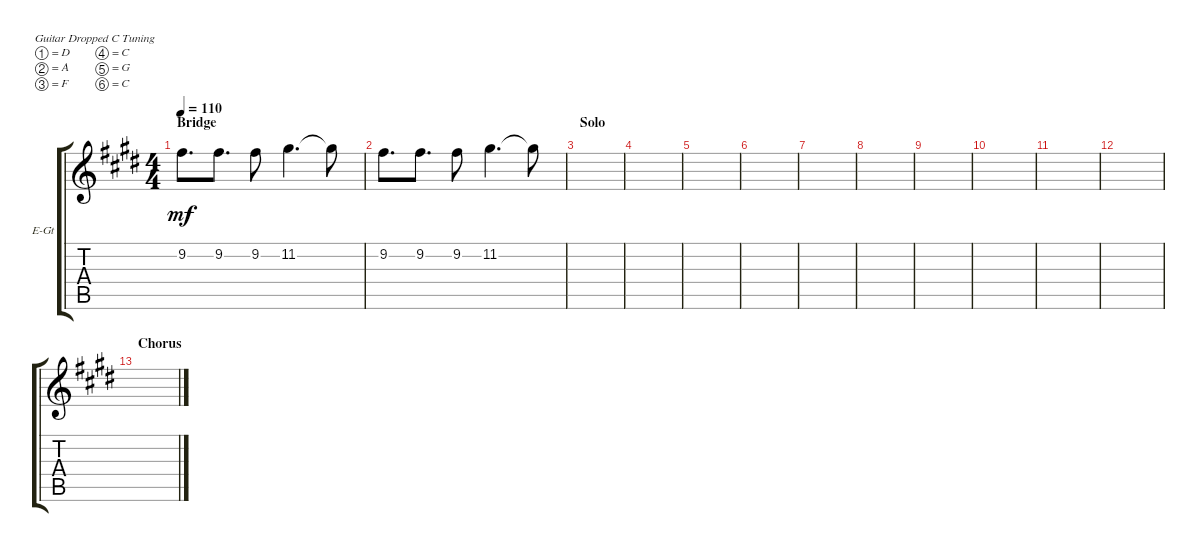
\bracketExtendMode groupsimilarinstruments
\firstSystemTrackNameOrientation horizontal
\otherSystemsTrackNameOrientation horizontal
\track ("Backwards Guitar" "E-Gt") {instrument overdrivenguitar}
\staff {score tabs}
\tuning (D4 A3 F3 C3 G2 C2)
\ts (4 4)
\section ("" "Bridge")
\tempo 110
\clef g2
\scale
0.333333
\ks c#minor
9.2.8{d dy mf} 9.2.8{d} 9.2.8 11.2.4{d} 11.2{t}.8 |
\scale
0.333333 9.2.8{d} 9.2.8{d} 9.2.8 11.2.4{d} 11.2{t}.8 |
\section ("" "Solo")
\scale
0.333333 |
\scale
0.333333 |
\scale
0.333333 |
\scale
0.333333 |
\scale
0.333333 |
\scale
0.333333 |
\scale
0.333333 |
\scale
0.333333 |
\scale
0.333333 |
\scale
0.333333 |
\section ("" "Chorus")
\scale
0.333333 |
\scale
0.333333 |
\scale
0.333333 |
\scale
0.333333
